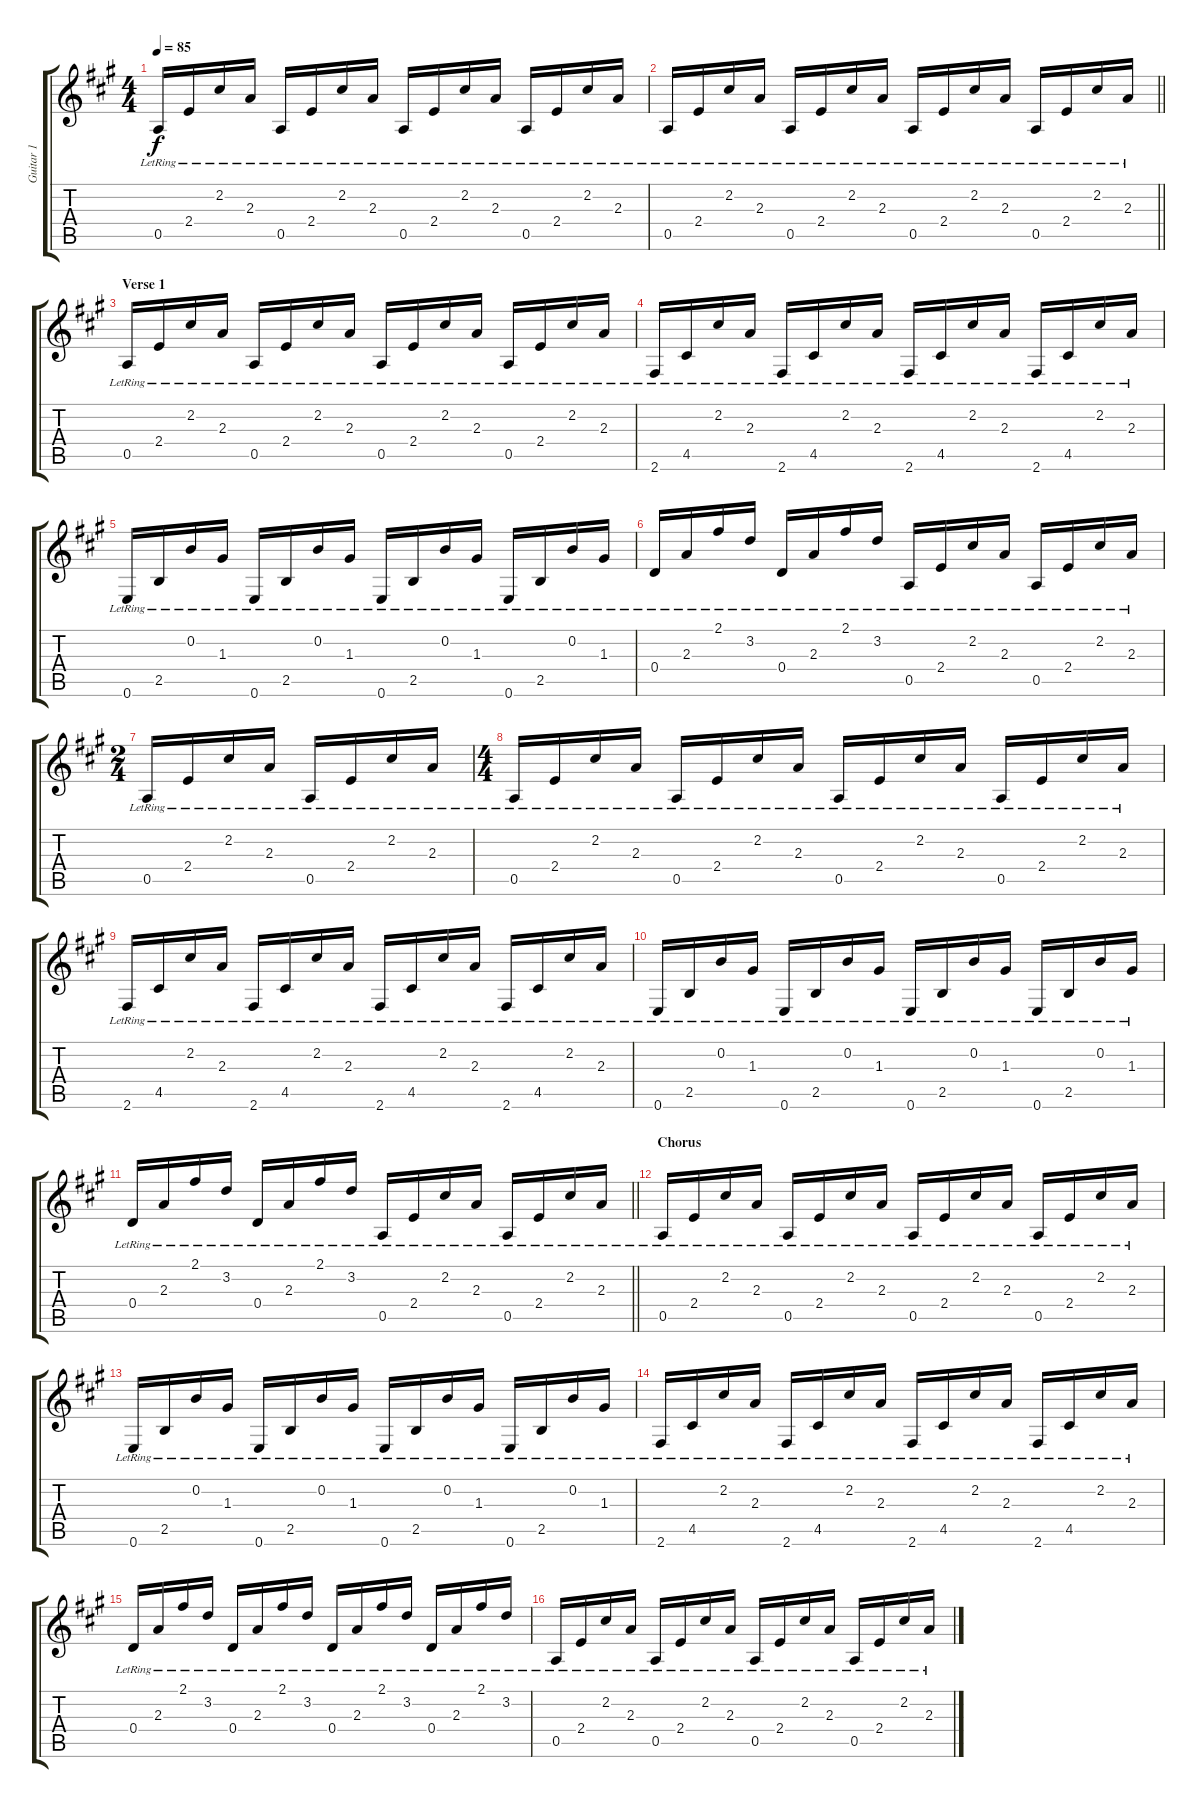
\track ("Guitar 1" "Guitar 1") {instrument acousticguitarsteel}
\staff {score tabs}
\tuning (E4 B3 G3 D3 A2 E2) {hide}
\ts (4 4)
\tempo 85
\clef g2
\ks a
0.5{lr}.16{dy f instrument acousticguitarsteel} 2.4{lr}.16 2.2{lr}.16 2.3{lr}.16 0.5{lr}.16 2.4{lr}.16 2.2{lr}.16 2.3{lr}.16 0.5{lr}.16 2.4{lr}.16 2.2{lr}.16 2.3{lr}.16 0.5{lr}.16 2.4{lr}.16 2.2{lr}.16 2.3{lr}.16 |
\barLineRight lightlight
0.5{lr}.16 2.4{lr}.16 2.2{lr}.16 2.3{lr}.16 0.5{lr}.16 2.4{lr}.16 2.2{lr}.16 2.3{lr}.16 0.5{lr}.16 2.4{lr}.16 2.2{lr}.16 2.3{lr}.16 0.5{lr}.16 2.4{lr}.16 2.2{lr}.16 2.3{lr}.16 |
\section ("" "Verse 1")
0.5{lr}.16 2.4{lr}.16 2.2{lr}.16 2.3{lr}.16 0.5{lr}.16 2.4{lr}.16 2.2{lr}.16 2.3{lr}.16 0.5{lr}.16 2.4{lr}.16 2.2{lr}.16 2.3{lr}.16 0.5{lr}.16 2.4{lr}.16 2.2{lr}.16 2.3{lr}.16 |
2.6{lr}.16 4.5{lr}.16 2.2{lr}.16 2.3{lr}.16 2.6{lr}.16 4.5{lr}.16 2.2{lr}.16 2.3{lr}.16 2.6{lr}.16 4.5{lr}.16 2.2{lr}.16 2.3{lr}.16 2.6{lr}.16 4.5{lr}.16 2.2{lr}.16 2.3{lr}.16 |
0.6{lr}.16 2.5{lr}.16 0.2{lr}.16 1.3{lr}.16 0.6{lr}.16 2.5{lr}.16 0.2{lr}.16 1.3{lr}.16 0.6{lr}.16 2.5{lr}.16 0.2{lr}.16 1.3{lr}.16 0.6{lr}.16 2.5{lr}.16 0.2{lr}.16 1.3{lr}.16 |
0.4{lr}.16 2.3{lr}.16 2.1{lr}.16 3.2{lr}.16 0.4{lr}.16 2.3{lr}.16 2.1{lr}.16 3.2{lr}.16 0.5{lr}.16 2.4{lr}.16 2.2{lr}.16 2.3{lr}.16 0.5{lr}.16 2.4{lr}.16 2.2{lr}.16 2.3{lr}.16 |
\ts (2 4)
0.5{lr}.16 2.4{lr}.16 2.2{lr}.16 2.3{lr}.16 0.5{lr}.16 2.4{lr}.16 2.2{lr}.16 2.3{lr}.16 |
\ts (4 4)
0.5{lr}.16 2.4{lr}.16 2.2{lr}.16 2.3{lr}.16 0.5{lr}.16 2.4{lr}.16 2.2{lr}.16 2.3{lr}.16 0.5{lr}.16 2.4{lr}.16 2.2{lr}.16 2.3{lr}.16 0.5{lr}.16 2.4{lr}.16 2.2{lr}.16 2.3{lr}.16 |
2.6{lr}.16 4.5{lr}.16 2.2{lr}.16 2.3{lr}.16 2.6{lr}.16 4.5{lr}.16 2.2{lr}.16 2.3{lr}.16 2.6{lr}.16 4.5{lr}.16 2.2{lr}.16 2.3{lr}.16 2.6{lr}.16 4.5{lr}.16 2.2{lr}.16 2.3{lr}.16 |
0.6{lr}.16 2.5{lr}.16 0.2{lr}.16 1.3{lr}.16 0.6{lr}.16 2.5{lr}.16 0.2{lr}.16 1.3{lr}.16 0.6{lr}.16 2.5{lr}.16 0.2{lr}.16 1.3{lr}.16 0.6{lr}.16 2.5{lr}.16 0.2{lr}.16 1.3{lr}.16 |
\barLineRight lightlight
0.4{lr}.16 2.3{lr}.16 2.1{lr}.16 3.2{lr}.16 0.4{lr}.16 2.3{lr}.16 2.1{lr}.16 3.2{lr}.16 0.5{lr}.16 2.4{lr}.16 2.2{lr}.16 2.3{lr}.16 0.5{lr}.16 2.4{lr}.16 2.2{lr}.16 2.3{lr}.16 |
\section ("" "Chorus")
0.5{lr}.16 2.4{lr}.16 2.2{lr}.16 2.3{lr}.16 0.5{lr}.16 2.4{lr}.16 2.2{lr}.16 2.3{lr}.16 0.5{lr}.16 2.4{lr}.16 2.2{lr}.16 2.3{lr}.16 0.5{lr}.16 2.4{lr}.16 2.2{lr}.16 2.3{lr}.16 |
0.6{lr}.16 2.5{lr}.16 0.2{lr}.16 1.3{lr}.16 0.6{lr}.16 2.5{lr}.16 0.2{lr}.16 1.3{lr}.16 0.6{lr}.16 2.5{lr}.16 0.2{lr}.16 1.3{lr}.16 0.6{lr}.16 2.5{lr}.16 0.2{lr}.16 1.3{lr}.16 |
2.6{lr}.16 4.5{lr}.16 2.2{lr}.16 2.3{lr}.16 2.6{lr}.16 4.5{lr}.16 2.2{lr}.16 2.3{lr}.16 2.6{lr}.16 4.5{lr}.16 2.2{lr}.16 2.3{lr}.16 2.6{lr}.16 4.5{lr}.16 2.2{lr}.16 2.3{lr}.16 |
0.4{lr}.16 2.3{lr}.16 2.1{lr}.16 3.2{lr}.16 0.4{lr}.16 2.3{lr}.16 2.1{lr}.16 3.2{lr}.16 0.4{lr}.16 2.3{lr}.16 2.1{lr}.16 3.2{lr}.16 0.4{lr}.16 2.3{lr}.16 2.1{lr}.16 3.2{lr}.16 |
0.5{lr}.16 2.4{lr}.16 2.2{lr}.16 2.3{lr}.16 0.5{lr}.16 2.4{lr}.16 2.2{lr}.16 2.3{lr}.16 0.5{lr}.16 2.4{lr}.16 2.2{lr}.16 2.3{lr}.16 0.5{lr}.16 2.4{lr}.16 2.2{lr}.16 2.3{lr}.16
